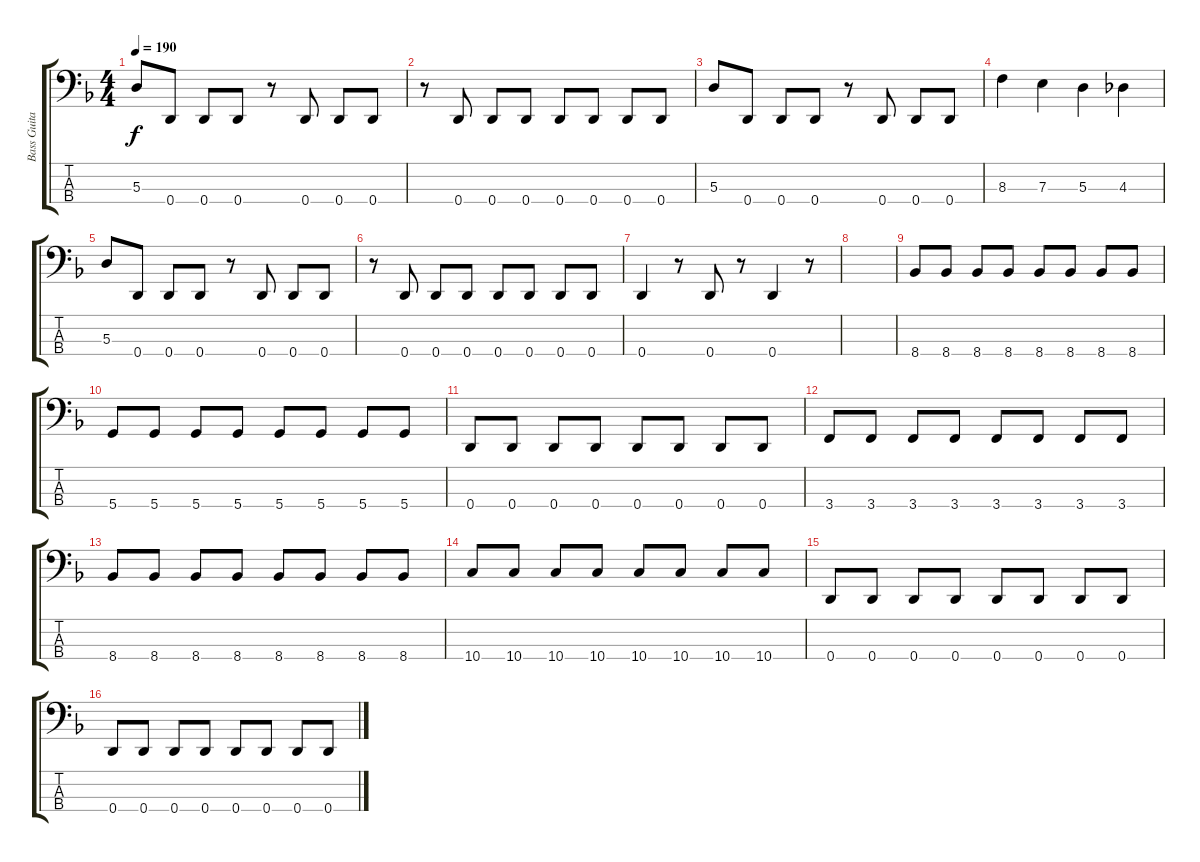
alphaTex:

\track ("Bass Guitar (Andy)" "Bass Guita") {instrument electricbasspick}
\staff {score tabs}
\tuning (G2 D2 A1 D1) {hide}
\ts (4 4)
\tempo 190
\clef f4
\ks dminor
5.3.8{dy f} 0.4.8 0.4.8 0.4.8 r.8 0.4.8 0.4.8 0.4.8 |
r.8 0.4.8 0.4.8 0.4.8 0.4.8 0.4.8 0.4.8 0.4.8 |
5.3.8 0.4.8 0.4.8 0.4.8 r.8 0.4.8 0.4.8 0.4.8 |
8.3.4 7.3.4 5.3.4 4.3.4 |
5.3.8 0.4.8 0.4.8 0.4.8 r.8 0.4.8 0.4.8 0.4.8 |
r.8 0.4.8 0.4.8 0.4.8 0.4.8 0.4.8 0.4.8 0.4.8 |
0.4.4 r.8 0.4.8 r.8 0.4.4 r.8 |
|
8.4.8 8.4.8 8.4.8 8.4.8 8.4.8 8.4.8 8.4.8 8.4.8 |
5.4.8 5.4.8 5.4.8 5.4.8 5.4.8 5.4.8 5.4.8 5.4.8 |
0.4.8 0.4.8 0.4.8 0.4.8 0.4.8 0.4.8 0.4.8 0.4.8 |
3.4.8 3.4.8 3.4.8 3.4.8 3.4.8 3.4.8 3.4.8 3.4.8 |
8.4.8 8.4.8 8.4.8 8.4.8 8.4.8 8.4.8 8.4.8 8.4.8 |
10.4.8 10.4.8 10.4.8 10.4.8 10.4.8 10.4.8 10.4.8 10.4.8 |
0.4.8 0.4.8 0.4.8 0.4.8 0.4.8 0.4.8 0.4.8 0.4.8 |
0.4.8 0.4.8 0.4.8 0.4.8 0.4.8 0.4.8 0.4.8 0.4.8
